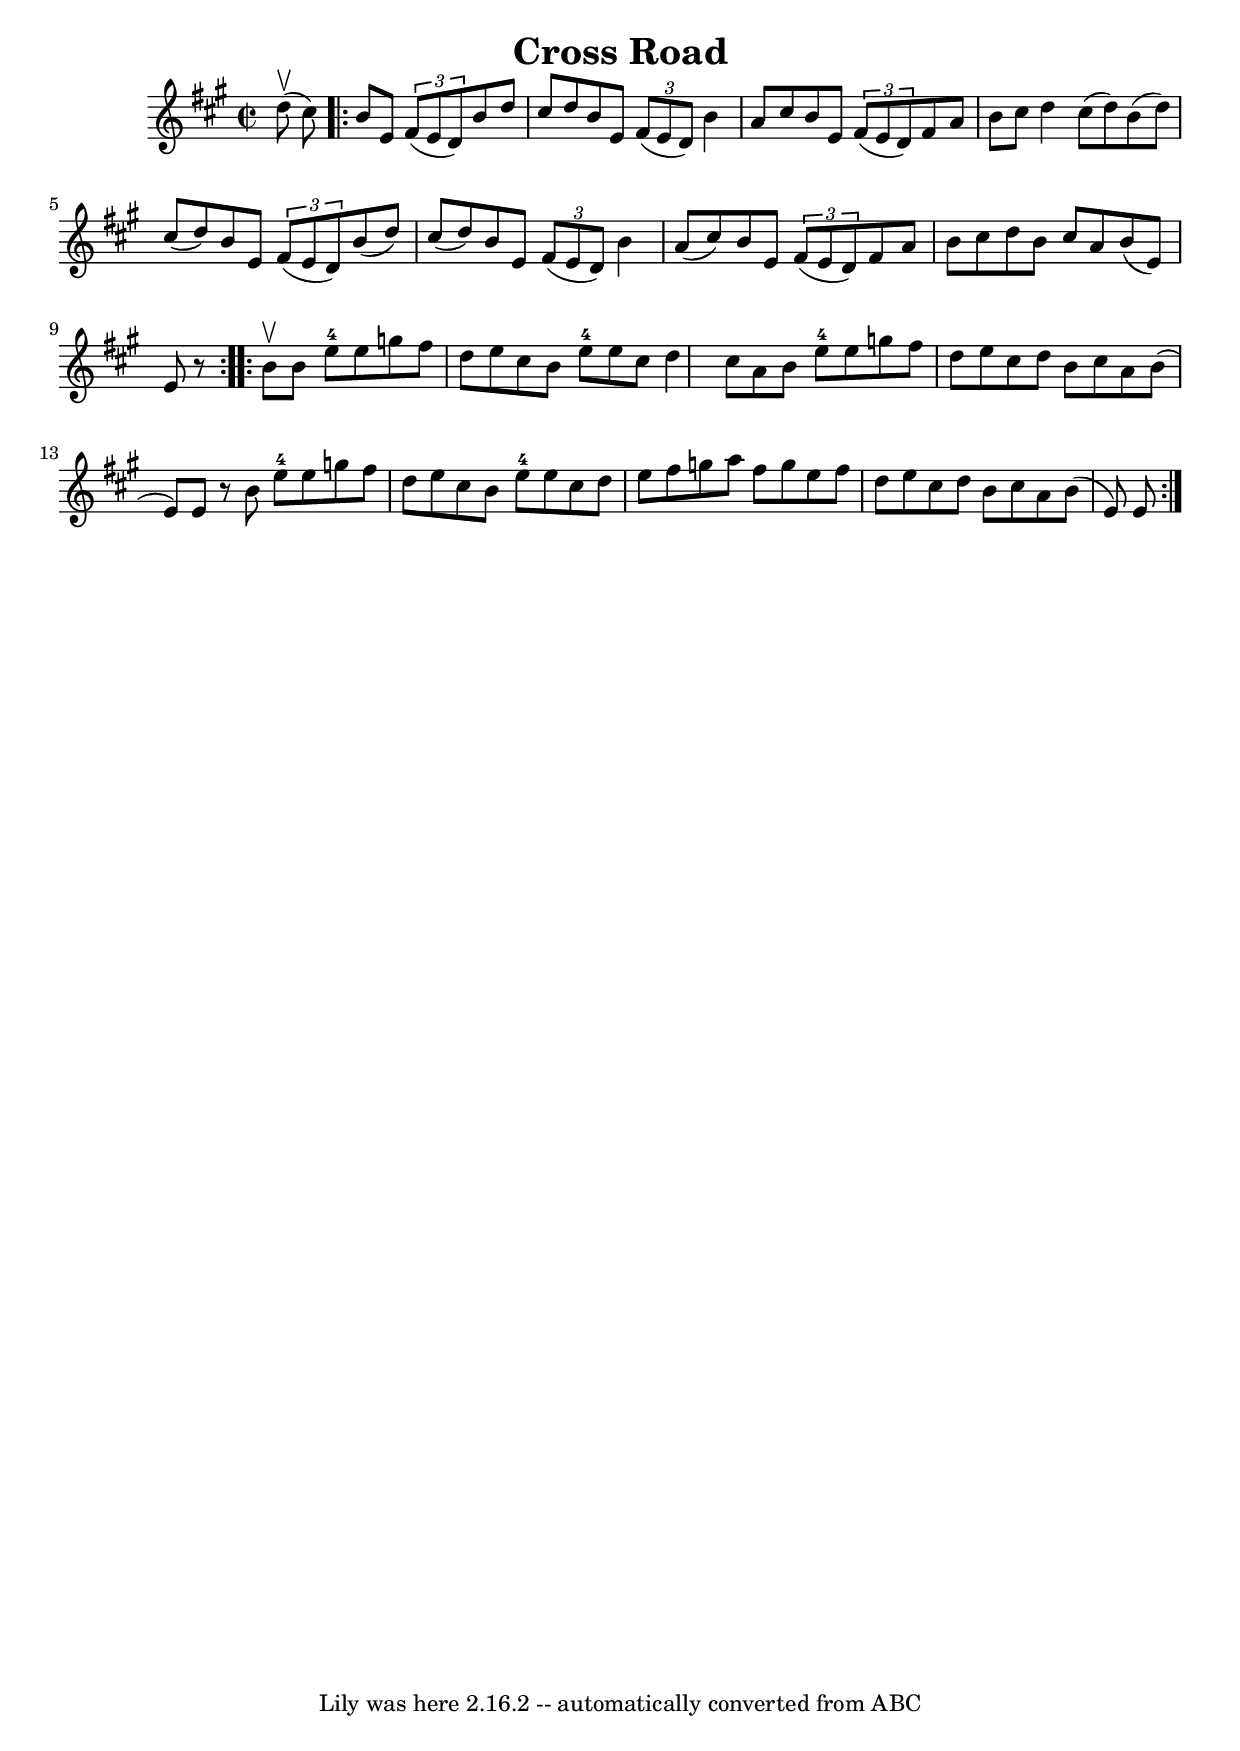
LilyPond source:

\version "2.7.40"
\include "Mammoth.ily"
\header {
	%% book = "Ryan's Mammoth Collection"
	crossRefNumber = "1"
	footnotes = "\\\\269"
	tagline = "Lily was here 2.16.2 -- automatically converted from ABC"
	title = "Cross Road"
}
voicedefault =  {
\set Score.defaultBarType = "empty"

\override Staff.TimeSignature #'style = #'C
 \time 2/2 \key b \dorian d''8^\upbow(cis''8) \repeat volta 2 {     
b'8 e'8    \times 2/3 { fis'8 (e'8 d'8) } b'8 d''8 cis''8 
 d''8    |
 b'8 e'8    \times 2/3 { fis'8 (e'8 d'8) }   
b'4 a'8 cis''8    |
 b'8 e'8    \times 2/3 { fis'8 (e'8   
 d'8) } fis'8 a'8 b'8 cis''8    |
 d''4 cis''8 (
d''8) b'8 (d''8) cis''8 (d''8)   |
 b'8 e'8    
\times 2/3 { fis'8 (e'8 d'8) } b'8 (d''8) cis''8 (d''8  
-)   |
 b'8 e'8    \times 2/3 { fis'8 (e'8 d'8) } b'4   
 a'8 (cis''8)   |
 b'8 e'8    \times 2/3 { fis'8 (e'8    
d'8) } fis'8 a'8 b'8 cis''8    |
 d''8 b'8    
cis''8 a'8 b'8 (e'8) e'8    r8   }     \repeat volta 2 { b'8 
^\upbow |
 b'8 e''8-4 e''8 g''8 fis''8 d''8 e''8  
 cis''8    |
 b'8 e''8-4 e''8 cis''8 d''4 cis''8    
a'8    |
 b'8 e''8-4 e''8 g''8 fis''8 d''8 e''8    
cis''8    |
 d''8 b'8 cis''8 a'8 b'8 (e'8) e'8    
r8   |
 b'8 e''8-4 e''8 g''8 fis''8 d''8 e''8    
cis''8    |
 b'8 e''8-4 e''8 cis''8 d''8 e''8    
fis''8 g''8    |
 a''8 fis''8 g''8 e''8 fis''8 d''8   
 e''8 cis''8    |
 d''8 b'8 cis''8 a'8 b'8 (e'8)   
e'8  }   
}

\score{
    <<

	\context Staff="default"
	{
	    \voicedefault 
	}

    >>
	\layout {
	}
	\midi {}
}
